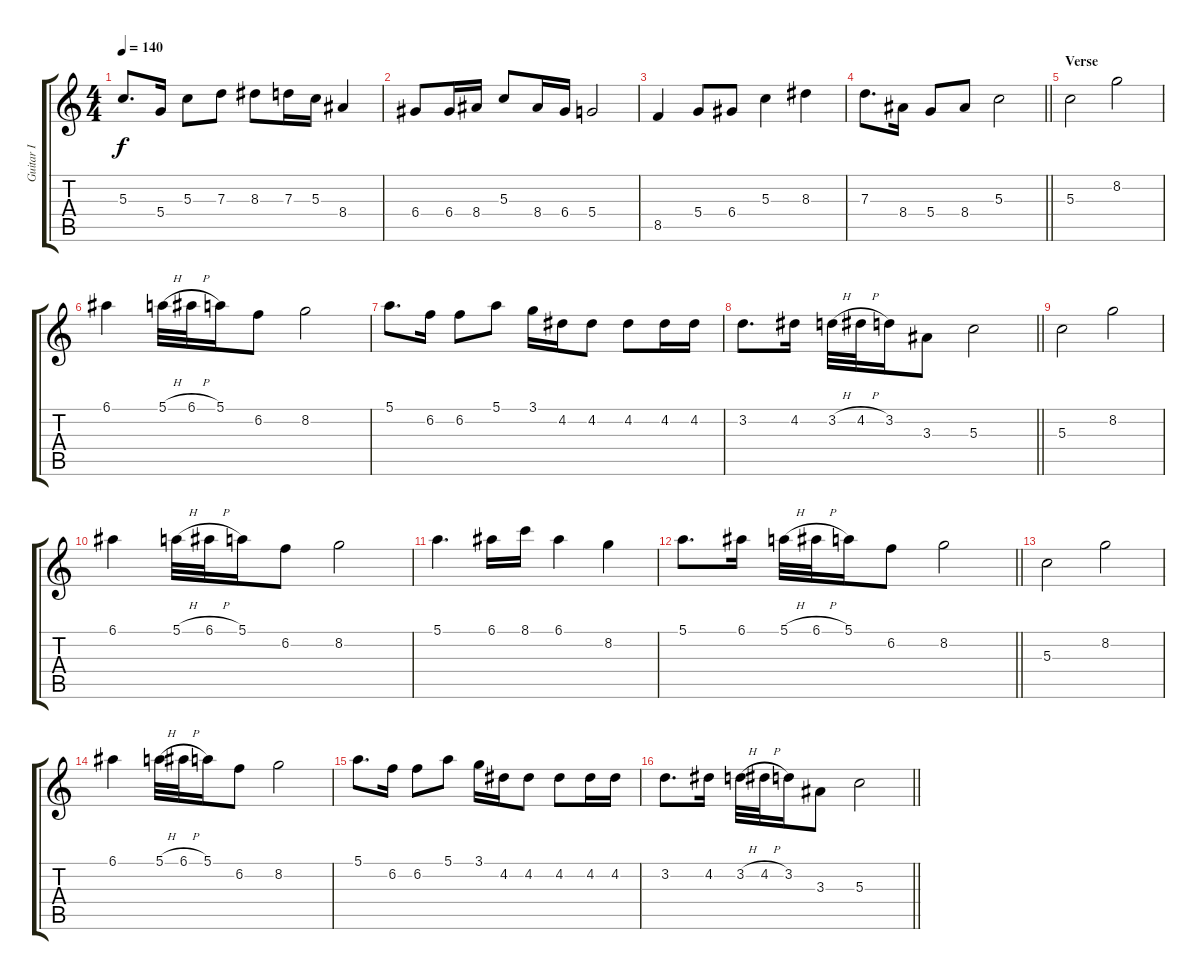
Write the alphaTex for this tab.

\track ("Guitar I" "Guitar I") {instrument distortionguitar}
\staff {score tabs}
\tuning (E4 B3 G3 D3 A2 E2) {hide}
\ts (4 4)
\section ("" "")
\tempo 140
\clef g2
\ks c
5.3.8{d dy f} 5.4.16 5.3.8 7.3.8 8.3.8 7.3.16 5.3.16 8.4.4 |
6.4.8 6.4.16 8.4.16 5.3.8 8.4.16 6.4.16 5.4.2 |
8.5.4 5.4.8 6.4.8 5.3.4 8.3.4 |
\barLineRight lightlight
7.3.8{d} 8.4.16 5.4.8 8.4.8 5.3.2 |
\section ("" "Verse")
5.3.2 8.2.2 |
6.1.4 5.1{h}.32 6.1{h}.32 5.1.16 6.2.8 8.2.2 |
5.1.8{d} 6.2.16 6.2.8 5.1.8 3.1.16 4.2.16 4.2.8 4.2.8 4.2.16 4.2.16 |
\barLineRight lightlight
3.2.8{d} 4.2.16 3.2{h}.32 4.2{h}.32 3.2.16 3.3.8 5.3.2 |
\section ("" "")
5.3.2 8.2.2 |
6.1.4 5.1{h}.32 6.1{h}.32 5.1.16 6.2.8 8.2.2 |
5.1.4{d} 6.1.16 8.1.16 6.1.4 8.2.4 |
\barLineRight lightlight
5.1.8{d} 6.1.16 5.1{h}.32 6.1{h}.32 5.1.16 6.2.8 8.2.2 |
\section ("" "")
5.3.2 8.2.2 |
6.1.4 5.1{h}.32 6.1{h}.32 5.1.16 6.2.8 8.2.2 |
5.1.8{d} 6.2.16 6.2.8 5.1.8 3.1.16 4.2.16 4.2.8 4.2.8 4.2.16 4.2.16 |
\barLineRight lightlight
3.2.8{d} 4.2.16 3.2{h}.32 4.2{h}.32 3.2.16 3.3.8 5.3.2
